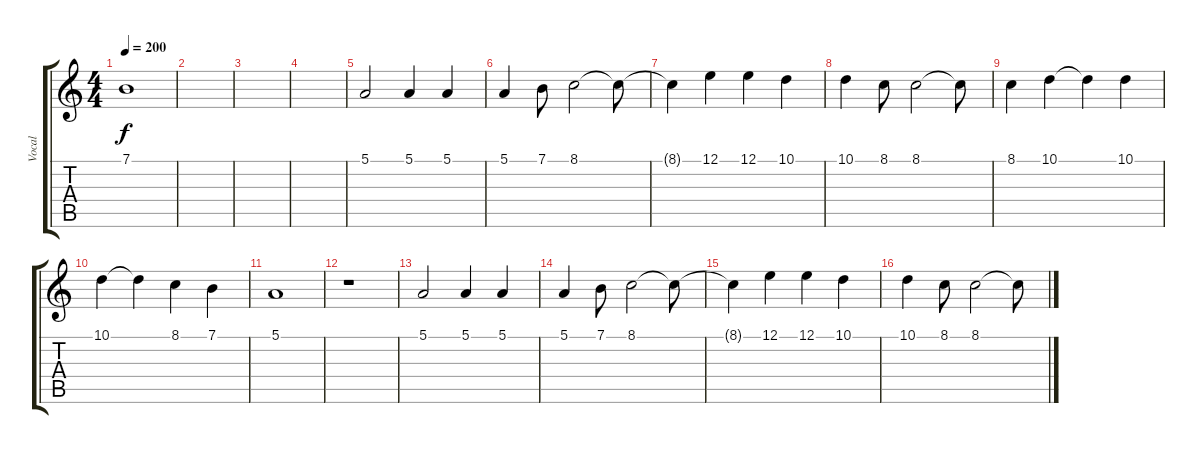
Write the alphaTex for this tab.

\track ("Vocal" "Vocal") {instrument violin}
\staff {score tabs}
\tuning (E4 B3 G3 D3 A2 E2) {hide}
\ts (4 4)
\tempo 200
\clef g2
\ks c
7.1.1{dy f} |
|
|
|
5.1.2 5.1.4 5.1.4 |
5.1.4 7.1.8 8.1.2 8.1{t}.8 |
8.1{t}.4 12.1.4 12.1.4 10.1.4 |
10.1.4 8.1.8 8.1.2 8.1{t}.8 |
8.1.4 10.1.4 10.1{t}.4 10.1.4 |
10.1.4 10.1{t}.4 8.1.4 7.1.4 |
5.1.1 |
r.1 |
5.1.2 5.1.4 5.1.4 |
5.1.4 7.1.8 8.1.2 8.1{t}.8 |
8.1{t}.4 12.1.4 12.1.4 10.1.4 |
10.1.4 8.1.8 8.1.2 8.1{t}.8
